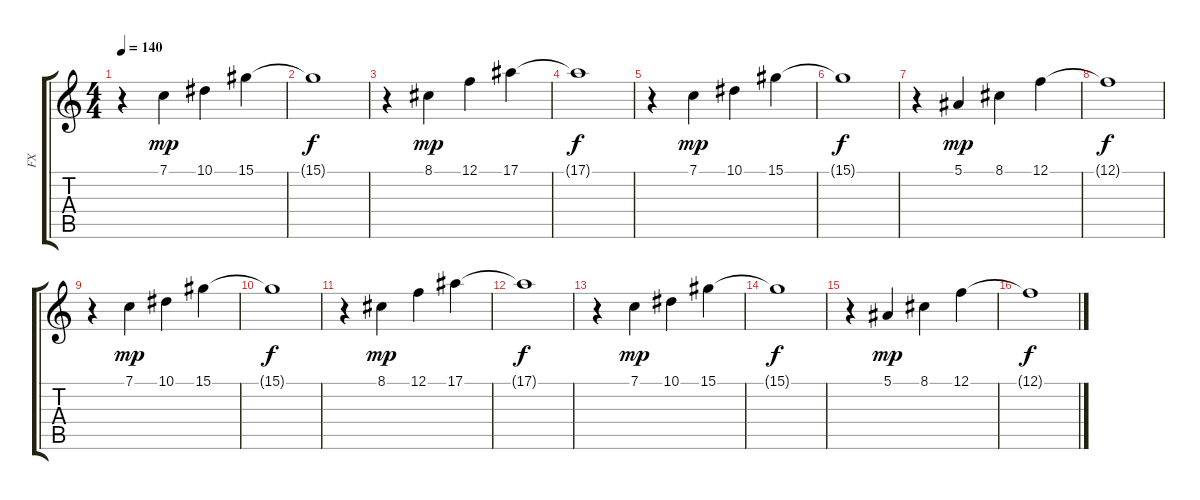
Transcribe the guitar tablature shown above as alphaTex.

\track ("FX" "FX") {instrument electricpiano1}
\staff {score tabs}
\tuning (F4 C4 Ab3 Eb3 Bb2 Eb2) {hide}
\ts (4 4)
\tempo 140
\clef g2
\ks c
r.4{dy f} 7.1.4{dy mp} 10.1.4 15.1.4 |
15.1{t}.1{dy f} |
r.4 8.1.4{dy mp} 12.1.4 17.1.4 |
17.1{t}.1{dy f} |
r.4 7.1.4{dy mp} 10.1.4 15.1.4 |
15.1{t}.1{dy f} |
r.4 5.1.4{dy mp} 8.1.4 12.1.4 |
12.1{t}.1{dy f} |
r.4 7.1.4{dy mp} 10.1.4 15.1.4 |
15.1{t}.1{dy f} |
r.4 8.1.4{dy mp} 12.1.4 17.1.4 |
17.1{t}.1{dy f} |
r.4 7.1.4{dy mp} 10.1.4 15.1.4 |
15.1{t}.1{dy f} |
r.4 5.1.4{dy mp} 8.1.4 12.1.4 |
12.1{t}.1{dy f}
